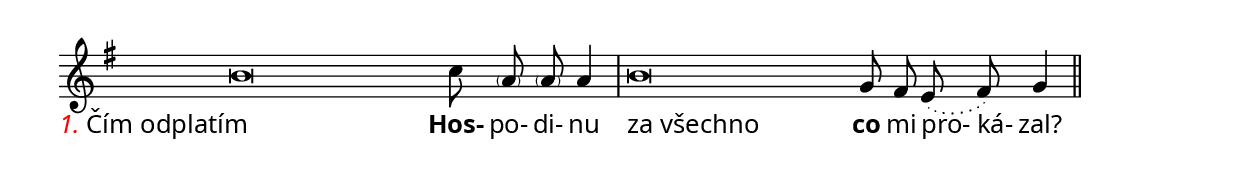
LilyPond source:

\version "2.11.57"
\include "deutsch.ly"

\paper {
  indent = #0
  #(define fonts
    (make-pango-font-tree "Junicode"
                          "Nimbus Sans"
                          "Luxi Mono"
                          (/ staff-height pt 20)))
}

\layout {
  \context {
    \Score
    \omit BarNumber
    \omit TimeSignature
  }
}

\score {
  <<
  \new Staff {
    \new Voice = "one" { \relative c' {
  \key g \major
  \cadenzaOn
  h'\breve c8 \parenthesize a \parenthesize a a4 \bar "|" h\breve g8 fis \slurDotted e ( fis ) g4 \bar "||"
}
}
}
    \new Lyrics \lyricsto "one" {
      \markup { { \with-color #red \italic 1. } "Čím odplatím                          " } \markup { \bold Hos- } po- di- nu
      \once \override LyricText.self-alignment-X = #LEFT
      "za všechno             " \markup { \bold co } mi \markup { pro- ká- } zal?
  }
  >>
}
\header {
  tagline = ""
}
